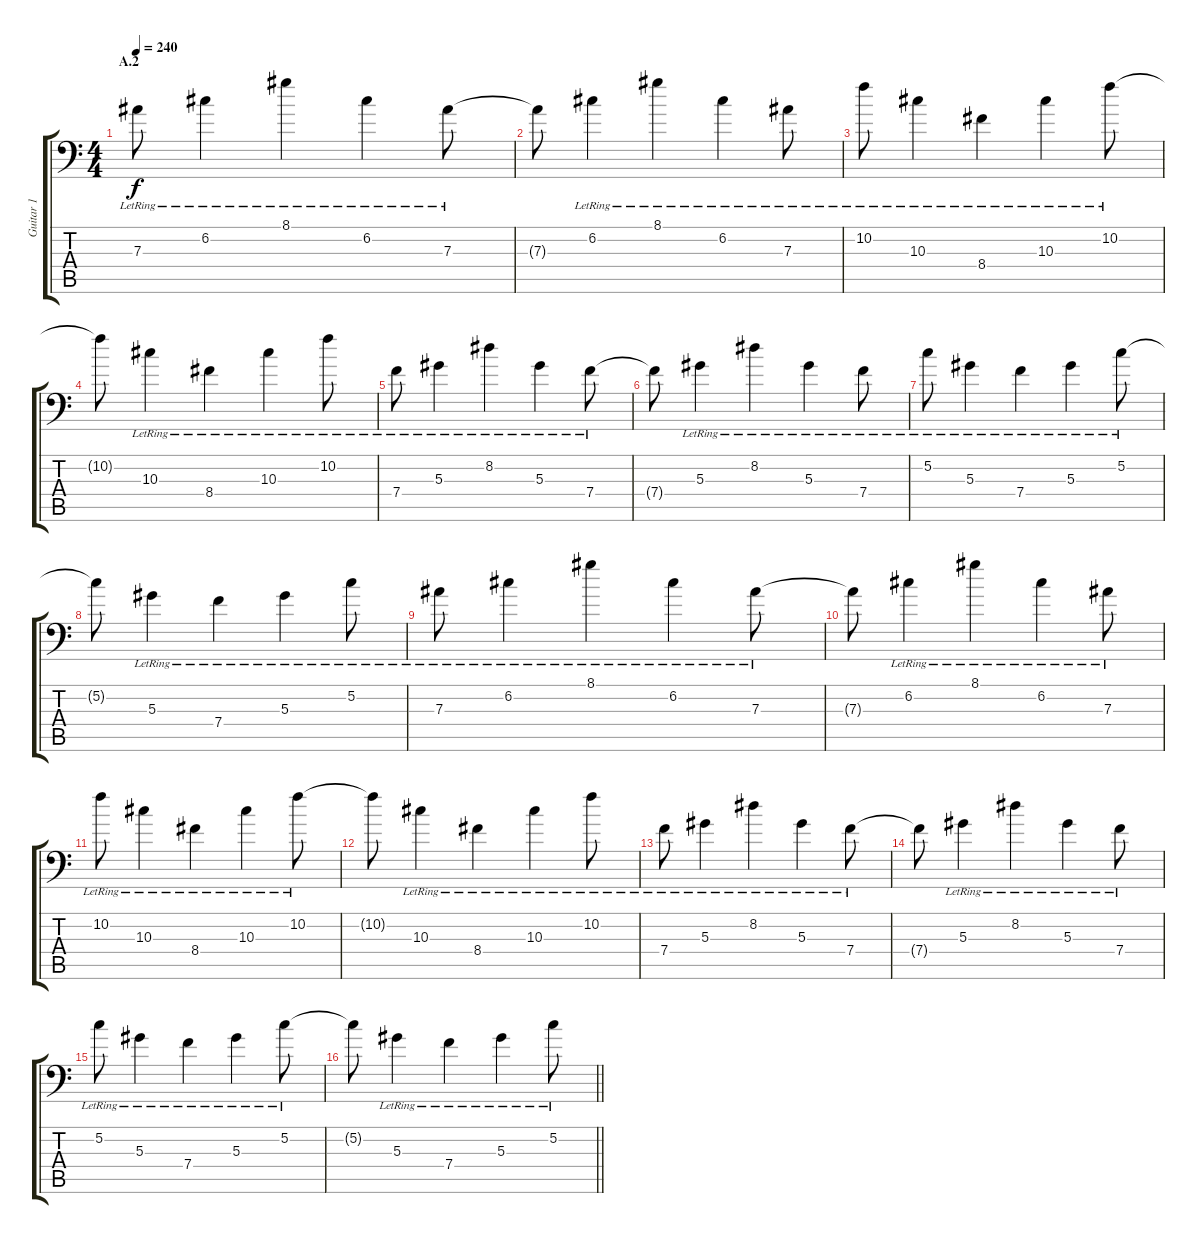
\track ("Guitar 1" "Guitar 1") {instrument distortionguitar}
\staff {score tabs}
\tuning (C4 G3 Eb3 Bb2 F2 Bb1) {hide}
\ts (4 4)
\section ("" "A.2")
\tempo 240
\clef f4
\ks c
7.3{lr}.8{dy f} 6.2{lr}.4 8.1{lr}.4 6.2{lr}.4 7.3{lr}.8 |
7.3{t}.8 6.2{lr}.4 8.1{lr}.4 6.2{lr}.4 7.3{lr}.8 |
10.2{lr}.8 10.3{lr}.4 8.4{lr}.4 10.3{lr}.4 10.2{lr}.8 |
10.2{t}.8 10.3{lr}.4 8.4{lr}.4 10.3{lr}.4 10.2{lr}.8 |
7.4{lr}.8 5.3{lr}.4 8.2{lr}.4 5.3{lr}.4 7.4{lr}.8 |
7.4{t}.8 5.3{lr}.4 8.2{lr}.4 5.3{lr}.4 7.4{lr}.8 |
5.2{lr}.8 5.3{lr}.4 7.4{lr}.4 5.3{lr}.4 5.2{lr}.8 |
5.2{t}.8 5.3{lr}.4 7.4{lr}.4 5.3{lr}.4 5.2{lr}.8 |
7.3{lr}.8 6.2{lr}.4 8.1{lr}.4 6.2{lr}.4 7.3{lr}.8 |
7.3{t}.8 6.2{lr}.4 8.1{lr}.4 6.2{lr}.4 7.3{lr}.8 |
10.2{lr}.8 10.3{lr}.4 8.4{lr}.4 10.3{lr}.4 10.2{lr}.8 |
10.2{t}.8 10.3{lr}.4 8.4{lr}.4 10.3{lr}.4 10.2{lr}.8 |
7.4{lr}.8 5.3{lr}.4 8.2{lr}.4 5.3{lr}.4 7.4{lr}.8 |
7.4{t}.8 5.3{lr}.4 8.2{lr}.4 5.3{lr}.4 7.4{lr}.8 |
5.2{lr}.8 5.3{lr}.4 7.4{lr}.4 5.3{lr}.4 5.2{lr}.8 |
\barLineRight lightlight
5.2{t}.8 5.3{lr}.4 7.4{lr}.4 5.3{lr}.4 5.2{lr}.8
